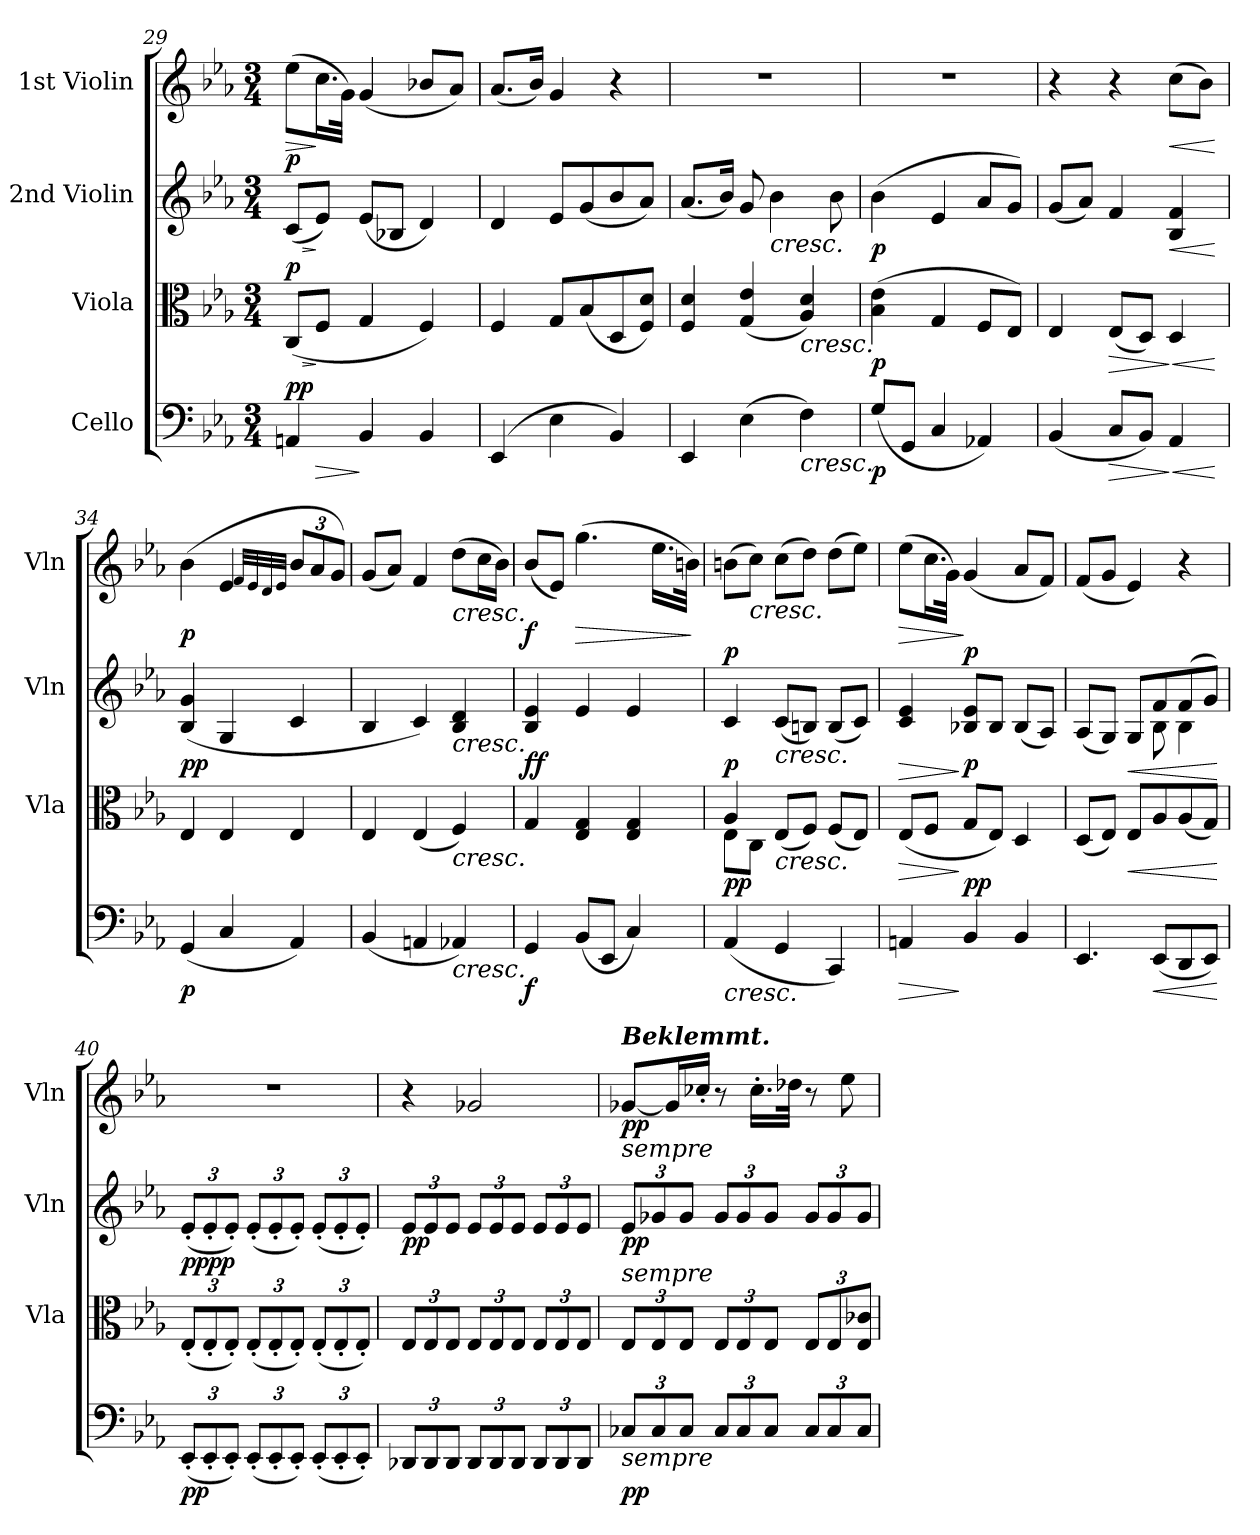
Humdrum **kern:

**kern	**dynam	**kern	**dynam	**kern	**dynam	**kern	**dynam
*part4	*part4	*part3	*part3	*part2	*part2	*part1	*part1
*staff4	*staff4	*staff3	*staff3	*staff2	*staff2	*staff1	*staff1
*I"Cello	*	*I"Viola	*	*I"2nd Violin	*	*I"1st Violin	*
*	*	*I'Vla	*	*I'Vln	*	*I'Vln	*
*clefF4	*	*clefC3	*	*clefG2	*	*clefG2	*
*k[b-e-a-]	*	*k[b-e-a-]	*	*k[b-e-a-]	*	*k[b-e-a-]	*
*E-:	*	*E-:	*	*E-:	*	*E-:	*
*M3/4	*	*M3/4	*	*M3/4	*	*M3/4	*
=29	=29	=29	=29	=29	=29	=29	=29
!	!LO:HP:b	!	!LO:HP:b	!	!LO:HP:b	!	!LO:HP:b
!	!LO:DY:n=1:a	!	!LO:DY:n=1:a	!	!LO:DY:n=1:a	!	!
4AAn	> pp	(8CL	> p	(8cL	> p	(8ee-L	>
.	.	8FJ	]	8e-J)	]	16.ccL	]
.	.	.	.	.	.	32gJJk)	.
4BB-	]	4G	.	(8e-L	.	(4g	.
.	.	.	.	8B-XJ	.	.	.
4BB-	.	4F)	.	4d)	.	8b-XL	.
.	.	.	.	.	.	8a-J)	.
=30	=30	=30	=30	=30	=30	=30	=30
(4EE-	.	4F	.	4d	.	(8.a-L	.
.	.	.	.	.	.	16b-Jk)	.
4E-	.	8GL	.	8e-L	.	4g	.
.	.	(8B-	.	(8g	.	.	.
4BB-)	.	8D	.	8b-	.	4r	.
.	.	8F 8dJ)	.	8a-J)	.	.	.
=31	=31	=31	=31	=31	=31	=31	=31
4EE-	.	4F 4d	.	(8.a-L	.	2.r	.
.	.	.	.	16b-Jk)	.	.	.
(4E-	.	(4G 4e-	.	8g	.	.	.
!	!	!	!	!LO:TX:b:i:t=cresc.	!	!	!
.	.	.	.	4b-	.	.	.
!	!	!LO:TX:b:i:t=cresc.	!	!	!	!	!
!LO:TX:b:i:t=cresc.	!	!	!	!	!	!	!
4F)	.	4A- 4d)	.	.	.	.	.
.	.	.	.	8b-	.	.	.
=32	=32	=32	=32	=32	=32	=32	=32
(8GL	p	(4B- 4e-	p	(4b-	p	2.r	.
8GGJ	.	.	.	.	.	.	.
4C	.	4G	.	4e-	.	.	.
4AA-X)	.	8FL	.	8a-L	.	.	.
.	.	8E-J)	.	8gJ)	.	.	.
=33	=33	=33	=33	=33	=33	=33	=33
(4BB-	.	4E-	.	(8gL	.	4r	.
.	.	.	.	8a-J)	.	.	.
!	!LO:HP:b	!	!LO:HP:b	!	!	!	!
8CL	>	(8E-L	>	4f	.	4r	.
8BB-J)	.	8DJ)	.	.	.	.	.
!	!LO:HP:n=1:b	!	!LO:HP:n=1:b	!	!LO:HP:b	!	!LO:HP:b
4AA-	] <	4D	] <	4B- 4f	<	(8ccL	<
.	.	.	.	.	.	8b-J)	.
.	[	.	[	.	[	.	[
=34	=34	=34	=34	=34	=34	=34	=34
!	!	!	!LO:DY:a	!	!	!	!
(4GG	p	4E-	pp	(4B- 4g	.	(4b-	p
4C	.	4E-	.	4G	.	4e-	.
.	.	.	.	.	.	32qqf/LLL	.
.	.	.	.	.	.	32qqe-/	.
.	.	.	.	.	.	32qqd/	.
.	.	.	.	.	.	32qqe-/JJJ	.
4AA-)	.	4E-	.	4c	.	12b-L	.
.	.	.	.	.	.	12a-	.
.	.	.	.	.	.	12gJ)	.
=35	=35	=35	=35	=35	=35	=35	=35
(4BB-	.	4E-	.	4B-	.	(8gL	.
.	.	.	.	.	.	8a-J)	.
4AAn	.	(4E-	.	4c)	.	4f	.
!	!	!	!	!	!	!LO:TX:b:i:t=cresc.	!
!	!	!	!	!LO:TX:b:i:t=cresc.	!	!	!
!	!	!LO:TX:b:i:t=cresc.	!	!	!	!	!
!LO:TX:b:i:t=cresc.	!	!	!	!	!	!	!
4AA-X)	.	4F)	.	4B- 4d	.	(8ddL	.
.	.	.	.	.	.	16ccL	.
.	.	.	.	.	.	16b-JJ)	.
=36	=36	=36	=36	=36	=36	=36	=36
!	!	!	!LO:DY:a	!	!	!	!
4GG	f	4G	ff	4B- 4e-	.	(8b-L	f
.	.	.	.	.	.	8e-J)	.
!	!	!	!	!	!	!	!LO:HP:b
(8BB-L	.	4E- 4G	.	4e-	.	(4.gg	>
8EE-J	.	.	.	.	.	.	.
4C)	.	4E- 4G	.	4e-	.	.	.
.	.	.	.	.	.	16.ee-LL	.
.	.	.	.	.	.	32bnJJk)	.
.	.	.	.	.	.	.	]
=37	=37	=37	=37	=37	=37	=37	=37
*	*	*^	*	*	*	*	*
!LO:TX:b:i:t=cresc.	!	!	!	!	!	!	!	!
!	!LO:DY:a	!	!	!LO:DY:a	!	!LO:DY:a	!	!
(4AA-	pp	4A-	8E-L	p	4c	p	(8bnL	.
!	!	!	!	!	!	!	!LO:TX:b:i:t=cresc.	!
.	.	.	8CJ	.	.	.	8ccJ)	.
!	!	!	!	!	!LO:TX:b:i:t=cresc.	!	!	!
!	!	!LO:TX:b:i:t=cresc.	!	!	!	!	!	!
4GG	.	(8E-L	2ryy	.	(8cL	.	(8ccL	.
.	.	8FJ)	.	.	8BnJ)	.	8ddJ)	.
4CC)	.	(8FL	.	.	(8BL	.	(8ddL	.
.	.	8E-J)	.	.	8cJ)	.	8ee-J)	.
*	*	*v	*v	*	*	*	*	*
=38	=38	=38	=38	=38	=38	=38	=38
!	!LO:HP:b	!	!LO:HP:b	!	!LO:HP:b	!	!LO:HP:b
4AAn	>	(8E-L	>	4c 4e-	>	(8ee-L	>
.	.	8FJ	.	.	.	16.ccL	.
.	.	.	.	.	.	32gJJk)	.
!	!LO:DY:n=1:a	!	!LO:DY:n=1:a	!	!LO:DY:n=1:a	!	!
4BB-	] pp	8GL	] p	8B-X 8e-L	] p	(4g	]
.	.	8E-J)	.	8B-J	.	.	.
4BB-	.	4D	.	(8B-L	.	8a-L	.
.	.	.	.	8A-J)	.	8fJ)	.
=39	=39	=39	=39	=39	=39	=39	=39
*	*	*	*	*^	*	*	*
4.EE-	.	(8DL	.	(8A-L	4.ryy	.	(8fL	.
.	.	8E-J)	.	8GJ)	.	.	8gJ	.
!	!	!	!LO:HP:b	!	!	!LO:HP:b	!	!
.	.	8E-L	<	8GL	.	<	4e-)	.
!	!LO:HP:b	!	!	!	!	!	!	!
(8EE-L	<	8A-	.	8f	8B-	.	.	.
8DD	.	(8A-	.	(8f	4B-	.	4r	.
8EE-J)	.	8GJ)	.	8gJ)	.	.	.	.
*	*	*	*	*v	*v	*	*	*
.	[	.	[	.	[	.	.
=40	=40	=40	=40	=40	=40	=40	=40
!	!	!	!LO:DY:a	!	!	!	!
(12EE-'L	pp	(12E-'L	pppp	(12e-'L	.	2.r	.
12EE-'	.	12E-'	.	12e-'	.	.	.
12EE-'J)	.	12E-'J)	.	12e-'J)	.	.	.
(12EE-'L	.	(12E-'L	.	(12e-'L	.	.	.
12EE-'	.	12E-'	.	12e-'	.	.	.
12EE-'J)	.	12E-'J)	.	12e-'J)	.	.	.
(12EE-'L	.	(12E-'L	.	(12e-'L	.	.	.
12EE-'	.	12E-'	.	12e-'	.	.	.
12EE-'J)	.	12E-'J)	.	12e-'J)	.	.	.
=41	=41	=41	=41	=41	=41	=41	=41
12DD-XL	.	12E-L	.	12e-L	pp	4r	.
12DD-	.	12E-	.	12e-	.	.	.
12DD-J	.	12E-J	.	12e-J	.	.	.
12DD-L	.	12E-L	.	12e-L	.	2g-X	.
12DD-	.	12E-	.	12e-	.	.	.
12DD-J	.	12E-J	.	12e-J	.	.	.
12DD-L	.	12E-L	.	12e-L	.	.	.
12DD-	.	12E-	.	12e-	.	.	.
12DD-J	.	12E-J	.	12e-J	.	.	.
=42	=42	=42	=42	=42	=42	=42	=42
!	!	!	!	!	!	!LO:TX:a:Bi:t=Beklemmt.	!
!	!	!	!	!LO:TX:a:i:t=sempre	!	!	!
!	!	!LO:TX:a:i:t=sempre	!	!	!	!	!
!LO:TX:b:i:t=sempre	!	!	!	!	!	!	!
12C-XL	pp	12E-L	.	12e-L	pp	[8g-XL	pp
12C-	.	12E-	.	12g-X	.	.	.
.	.	.	.	.	.	16g-L]	.
12C-J	.	12E-J	.	12g-J	.	.	.
.	.	.	.	.	.	16cc-X'JJ	.
12C-L	.	12E-L	.	12g-L	.	8r	.
12C-	.	12E-	.	12g-	.	.	.
.	.	.	.	.	.	16.cc-'LL	.
12C-J	.	12E-J	.	12g-J	.	.	.
.	.	.	.	.	.	32dd-XJJk	.
12C-L	.	12E-L	.	12g-L	.	8r	.
12C-	.	12E-	.	12g-	.	.	.
.	.	.	.	.	.	8ee-	.
12C-J	.	12E- 12c-XJ	.	12g-J	.	.	.
=	=	=	=	=	=	=	=
*-	*-	*-	*-	*-	*-	*-	*-
